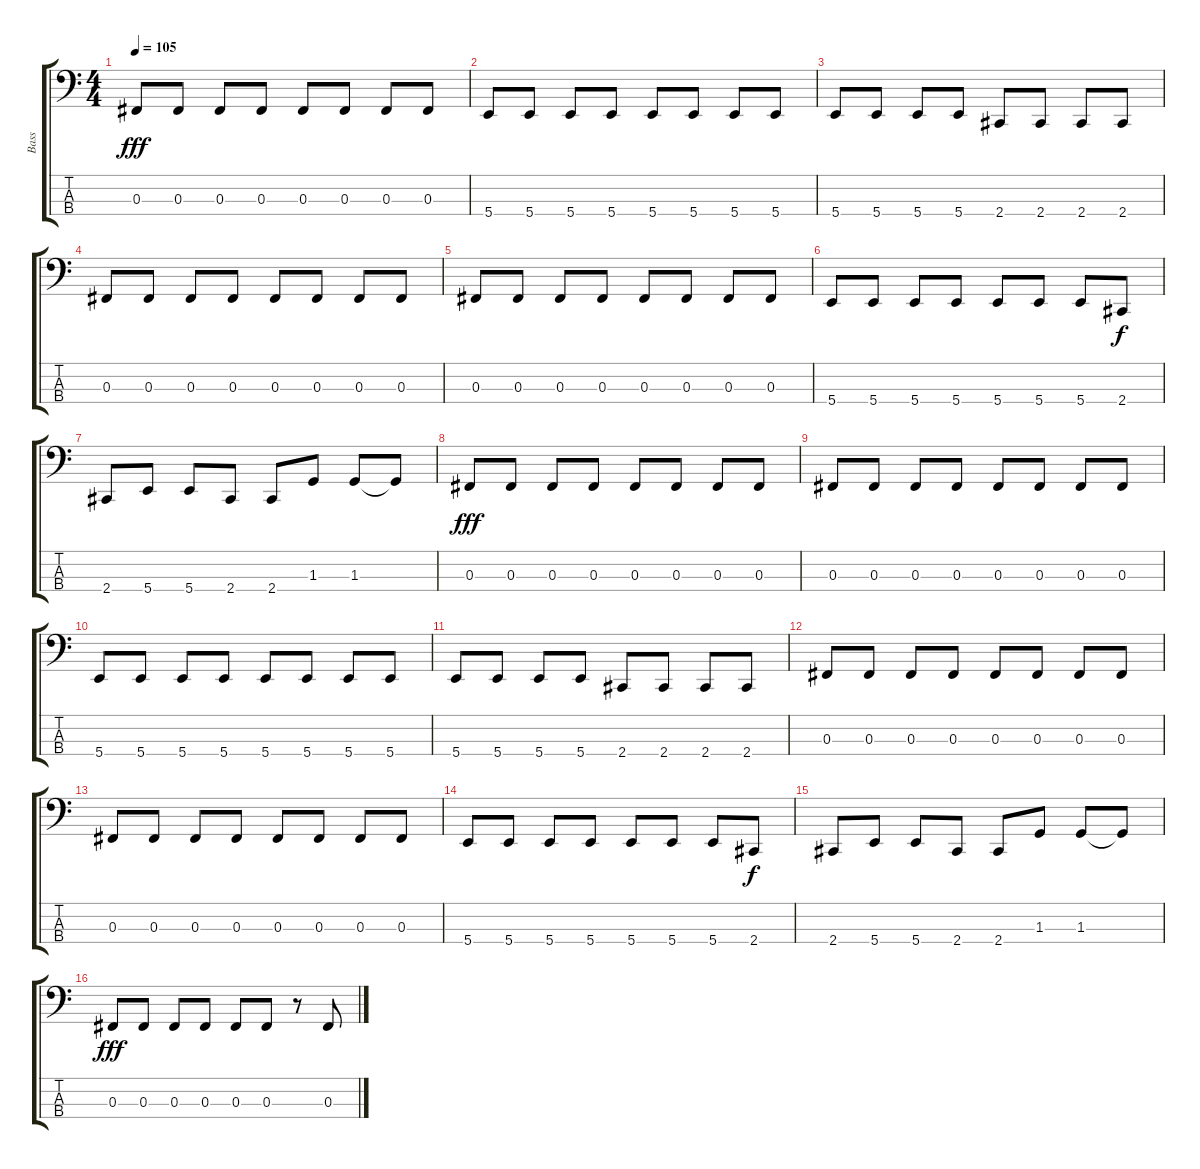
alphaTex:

\track ("Bass" "Bass") {instrument electricbasspick}
\staff {score tabs}
\tuning (E2 B1 Gb1 B0) {hide}
\ts (4 4)
\tempo 105
\clef f4
\ks c
0.3.8{dy fff} 0.3.8 0.3.8 0.3.8 0.3.8 0.3.8 0.3.8 0.3.8 |
5.4.8 5.4.8 5.4.8 5.4.8 5.4.8 5.4.8 5.4.8 5.4.8 |
5.4.8 5.4.8 5.4.8 5.4.8 2.4.8 2.4.8 2.4.8 2.4.8 |
0.3.8 0.3.8 0.3.8 0.3.8 0.3.8 0.3.8 0.3.8 0.3.8 |
0.3.8 0.3.8 0.3.8 0.3.8 0.3.8 0.3.8 0.3.8 0.3.8 |
5.4.8 5.4.8 5.4.8 5.4.8 5.4.8 5.4.8 5.4.8 2.4.8{dy f} |
2.4.8 5.4.8 5.4.8 2.4.8 2.4.8 1.3.8 1.3.8 1.3{t}.8 |
0.3.8{dy fff} 0.3.8 0.3.8 0.3.8 0.3.8 0.3.8 0.3.8 0.3.8 |
0.3.8 0.3.8 0.3.8 0.3.8 0.3.8 0.3.8 0.3.8 0.3.8 |
5.4.8 5.4.8 5.4.8 5.4.8 5.4.8 5.4.8 5.4.8 5.4.8 |
5.4.8 5.4.8 5.4.8 5.4.8 2.4.8 2.4.8 2.4.8 2.4.8 |
0.3.8 0.3.8 0.3.8 0.3.8 0.3.8 0.3.8 0.3.8 0.3.8 |
0.3.8 0.3.8 0.3.8 0.3.8 0.3.8 0.3.8 0.3.8 0.3.8 |
5.4.8 5.4.8 5.4.8 5.4.8 5.4.8 5.4.8 5.4.8 2.4.8{dy f} |
2.4.8 5.4.8 5.4.8 2.4.8 2.4.8 1.3.8 1.3.8 1.3{t}.8 |
0.3.8{dy fff} 0.3.8 0.3.8 0.3.8 0.3.8 0.3.8 r.8 0.3.8
